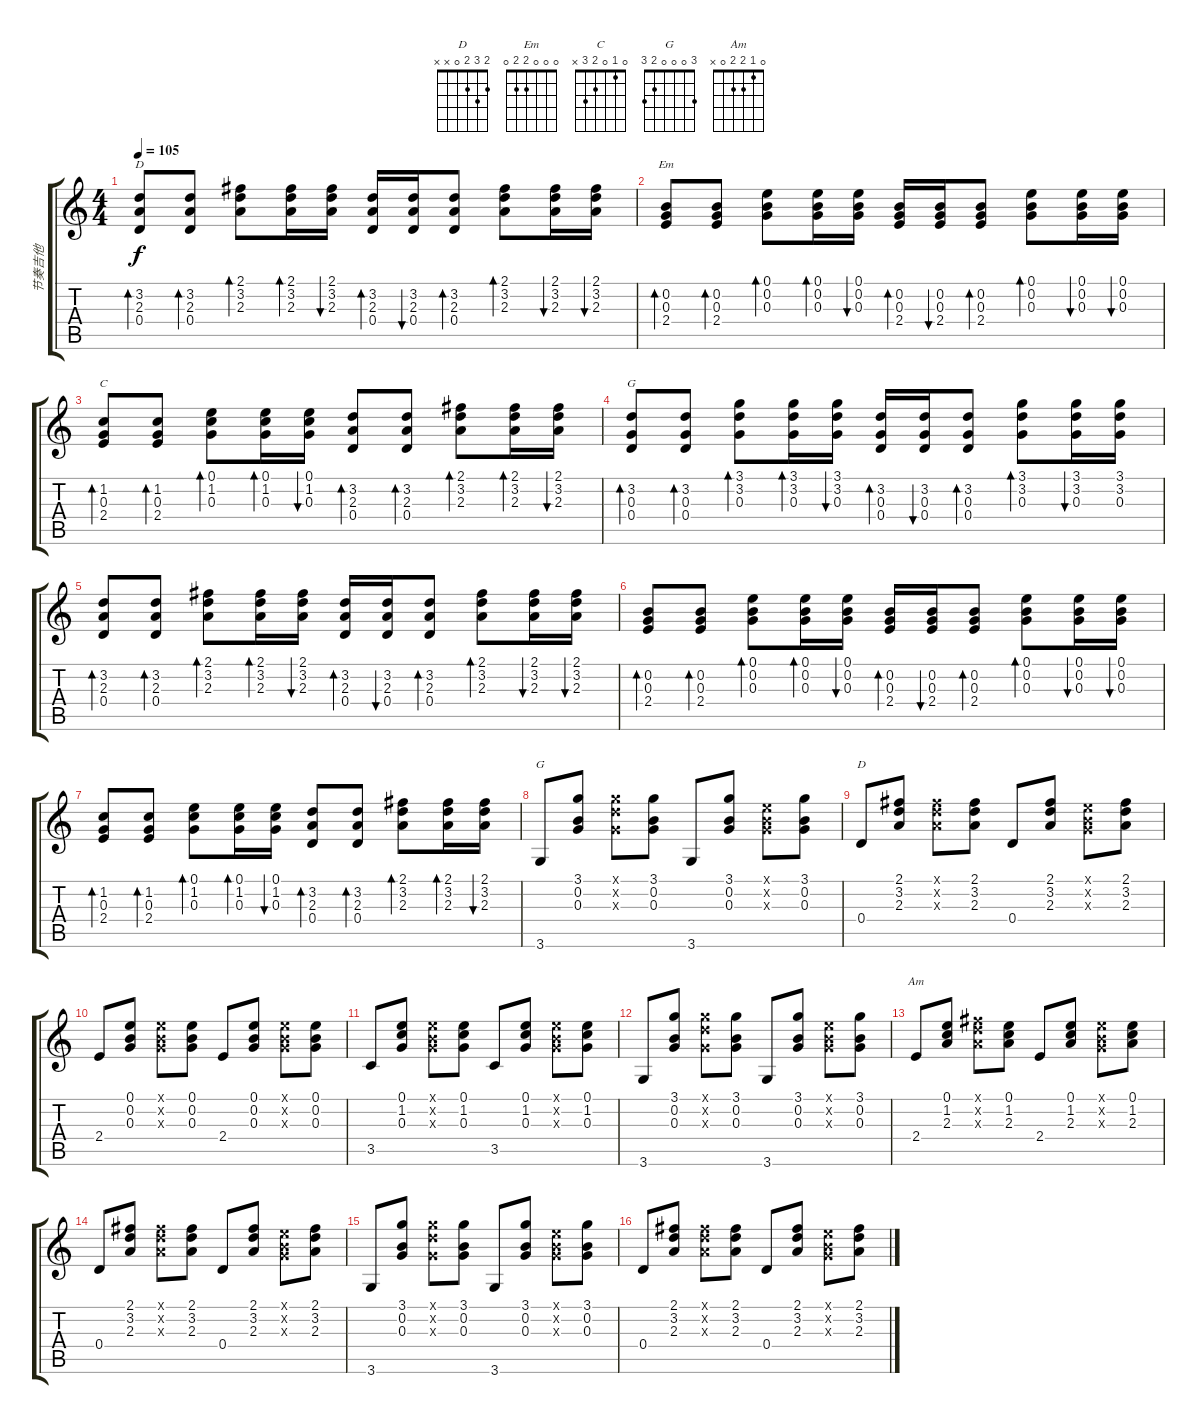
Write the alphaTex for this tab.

\track ("节奏吉他" "节奏吉他") {instrument acousticguitarsteel}
\staff {score tabs}
\tuning (E4 B3 G3 D3 A2 E2) {hide}
\chord ("D" 2 3 2 0 0 x)
\chord ("Em" 0 0 0 2 2 0)
\chord ("C" 0 1 0 2 3 x)
\chord ("G" 3 3 0 0 2 3) {barre 3}
\chord ("G" 3 0 0 0 2 3)
\chord ("D" 2 3 2 0 x x)
\chord ("Am" 0 1 2 2 0 x)
\ts (4 4)
\tempo 105
\clef g2
\ks c
(3.2 2.3 0.4).8{bd 60 ch "D" dy f} (3.2 2.3 0.4).8{bd 60} (2.1 3.2 2.3).8{bd 60} (2.1 3.2 2.3).16{bd 60} (2.1 3.2 2.3).16{bu 60} (3.2 2.3 0.4).16{bd 60} (3.2 2.3 0.4).16{bu 60} (3.2 2.3 0.4).8{bd 60} (2.1 3.2 2.3).8{bd 60} (2.1 3.2 2.3).16{bu 60} (2.1 3.2 2.3).16{bu 60} |
(0.2 0.3 2.4).8{bd 60 ch "Em"} (0.2 0.3 2.4).8{bd 60} (0.1 0.2 0.3).8{bd 60} (0.1 0.2 0.3).16{bd 60} (0.1 0.2 0.3).16{bu 60} (0.2 0.3 2.4).16{bd 60} (0.2 0.3 2.4).16{bu 60} (0.2 0.3 2.4).8{bd 60} (0.1 0.2 0.3).8{bd 60} (0.1 0.2 0.3).16{bu 60} (0.1 0.2 0.3).16{bu 60} |
(1.2 0.3 2.4).8{bd 60 ch "C"} (1.2 0.3 2.4).8{bd 60} (0.1 1.2 0.3).8{bd 60} (0.1 1.2 0.3).16{bd 60} (0.1 1.2 0.3).16{bu 60} (3.2 2.3 0.4).8{bd 60} (3.2 2.3 0.4).8{bd 60} (2.1 3.2 2.3).8{bd 60} (2.1 3.2 2.3).16{bd 60} (2.1 3.2 2.3).16{bu 60} |
(3.2 0.3 0.4).8{bd 60 ch "G"} (3.2 0.3 0.4).8{bd 60} (3.1 3.2 0.3).8{bd 60} (3.1 3.2 0.3).16{bd 60} (3.1 3.2 0.3).16{bu 60} (3.2 0.3 0.4).16{bd 60} (3.2 0.3 0.4).16{bu 60} (3.2 0.3 0.4).8{bd 60} (3.1 3.2 0.3).8{bd 60} (3.1 3.2 0.3).16{bu 60} (3.1 3.2 0.3).16 |
(3.2 2.3 0.4).8{bd 60} (3.2 2.3 0.4).8{bd 60} (2.1 3.2 2.3).8{bd 60} (2.1 3.2 2.3).16{bd 60} (2.1 3.2 2.3).16{bu 60} (3.2 2.3 0.4).16{bd 60} (3.2 2.3 0.4).16{bu 60} (3.2 2.3 0.4).8{bd 60} (2.1 3.2 2.3).8{bd 60} (2.1 3.2 2.3).16{bu 60} (2.1 3.2 2.3).16{bu 60} |
(0.2 0.3 2.4).8{bd 60} (0.2 0.3 2.4).8{bd 60} (0.1 0.2 0.3).8{bd 60} (0.1 0.2 0.3).16{bd 60} (0.1 0.2 0.3).16{bu 60} (0.2 0.3 2.4).16{bd 60} (0.2 0.3 2.4).16{bu 60} (0.2 0.3 2.4).8{bd 60} (0.1 0.2 0.3).8{bd 60} (0.1 0.2 0.3).16{bu 60} (0.1 0.2 0.3).16{bu 60} |
(1.2 0.3 2.4).8{bd 60} (1.2 0.3 2.4).8{bd 60} (0.1 1.2 0.3).8{bd 60} (0.1 1.2 0.3).16{bd 60} (0.1 1.2 0.3).16{bu 60} (3.2 2.3 0.4).8{bd 60} (3.2 2.3 0.4).8{bd 60} (2.1 3.2 2.3).8{bd 60} (2.1 3.2 2.3).16{bd 60} (2.1 3.2 2.3).16{bu 60} |
3.6.8{ch "G"} (3.1 0.2 0.3).8 (3.1{x} 3.2{x} 0.3{x}).8 (3.1 0.2 0.3).8 3.6.8 (3.1 0.2 0.3).8 (0.1{x} 0.2{x} 0.3{x}).8 (3.1 0.2 0.3).8 |
0.4.8{ch "D"} (2.1 3.2 2.3).8 (2.1{x} 3.2{x} 2.3{x}).8 (2.1 3.2 2.3).8 0.4.8 (2.1 3.2 2.3).8 (0.1{x} 0.2{x} 0.3{x}).8 (2.1 3.2 2.3).8 |
2.4.8 (0.1 0.2 0.3).8 (0.1{x} 0.2{x} 0.3{x}).8 (0.1 0.2 0.3).8 2.4.8 (0.1 0.2 0.3).8 (0.1{x} 0.2{x} 0.3{x}).8 (0.1 0.2 0.3).8 |
3.5.8 (0.1 1.2 0.3).8 (0.1{x} 0.2{x} 0.3{x}).8 (0.1 1.2 0.3).8 3.5.8 (0.1 1.2 0.3).8 (0.1{x} 0.2{x} 0.3{x}).8 (0.1 1.2 0.3).8 |
3.6.8 (3.1 0.2 0.3).8 (3.1{x} 3.2{x} 0.3{x}).8 (3.1 0.2 0.3).8 3.6.8 (3.1 0.2 0.3).8 (0.1{x} 0.2{x} 0.3{x}).8 (3.1 0.2 0.3).8 |
2.4.8{ch "Am"} (0.1 1.2 2.3).8 (2.1{x} 3.2{x} 2.3{x}).8 (0.1 1.2 2.3).8 2.4.8 (0.1 1.2 2.3).8 (0.1{x} 0.2{x} 0.3{x}).8 (0.1 1.2 2.3).8 |
0.4.8 (2.1 3.2 2.3).8 (2.1{x} 3.2{x} 2.3{x}).8 (2.1 3.2 2.3).8 0.4.8 (2.1 3.2 2.3).8 (0.1{x} 0.2{x} 0.3{x}).8 (2.1 3.2 2.3).8 |
3.6.8 (3.1 0.2 0.3).8 (3.1{x} 3.2{x} 0.3{x}).8 (3.1 0.2 0.3).8 3.6.8 (3.1 0.2 0.3).8 (0.1{x} 0.2{x} 0.3{x}).8 (3.1 0.2 0.3).8 |
0.4.8 (2.1 3.2 2.3).8 (2.1{x} 3.2{x} 2.3{x}).8 (2.1 3.2 2.3).8 0.4.8 (2.1 3.2 2.3).8 (0.1{x} 0.2{x} 0.3{x}).8 (2.1 3.2 2.3).8
